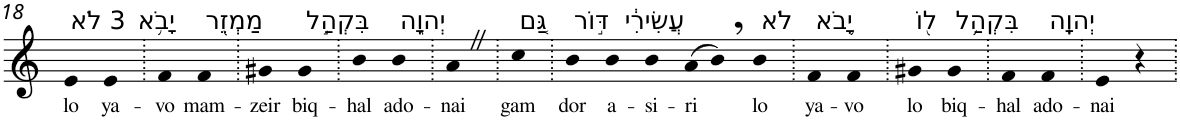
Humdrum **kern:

**kern	**text
*part1	*part1
*staff1	*staff1
*I"Piano	*
*I'Pno	*
!!LO:PB:g=z
*clefG2	*
*k[]	*
=18	=18
!LO:TX:a:t=3 לֹא	!
!	!LO:LY:b
4e	lo
!LO:TX:a:t=יָבֹ֥א	!
!	!LO:LY:b
4e	ya-
=19.	=19.
!	!LO:LY:b
4f	-vo
!LO:TX:a:t=מַמְזֵ֖ר	!
!	!LO:LY:b
4f	mam-
=20.	=20.
!	!LO:LY:b
4g#X	-zeir
!LO:TX:a:t=בִּקְהַ֣ל	!
!	!LO:LY:b
4g#	biq-
=21.	=21.
!	!LO:LY:b
4b	-hal
!LO:TX:a:t=יְהוָ֑ה	!
!	!LO:LY:b
4b	ado-
=22.	=22.
!	!LO:LY:b
4aZ	-nai
=23.	=23.
!LO:TX:a:t=גַּ֚ם	!
!	!LO:LY:b
4cc	gam
=24.	=24.
!LO:TX:a:t=דּ֣וֹר	!
!	!LO:LY:b
4b	dor
!LO:TX:a:t=עֲשִׂירִ֔י	!
!	!LO:LY:b
4b	a-
!	!LO:LY:b
4b	-si-
!	!LO:LY:b
(8a	-ri
8b,)	.
!LO:TX:a:t=לֹא	!
!	!LO:LY:b
4b	lo
=25.	=25.
!LO:TX:a:t=יָ֥בֹא	!
!	!LO:LY:b
4f	ya-
!	!LO:LY:b
4f	-vo
=26.	=26.
!LO:TX:a:t=ל֖וֹ	!
!	!LO:LY:b
4g#X	lo
!LO:TX:a:t=בִּקְהַ֥ל	!
!	!LO:LY:b
4g#	biq-
=27.	=27.
!	!LO:LY:b
4f	-hal
!LO:TX:a:t=יְהוָֽה	!
!	!LO:LY:b
4f	ado-
=28.	=28.
!	!LO:LY:b
4e	-nai
4r	.
=.	=.
*-	*-
